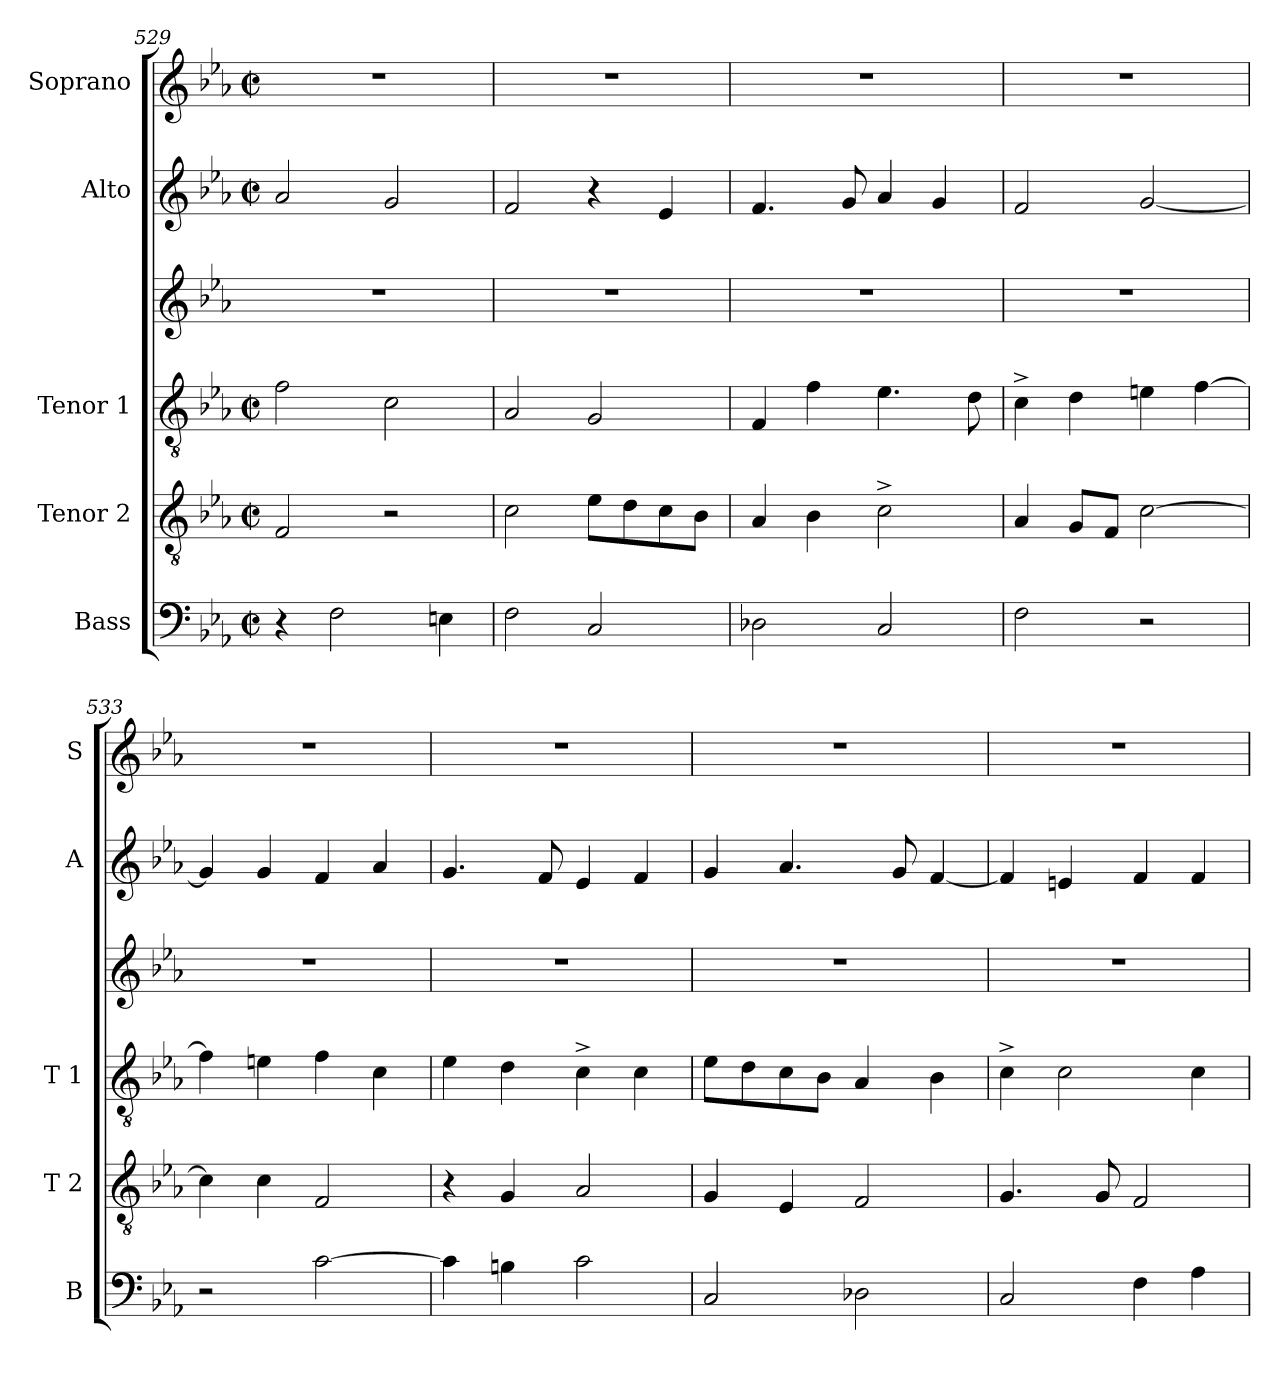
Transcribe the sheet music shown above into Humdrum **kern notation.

**kern	**kern	**kern	**kern	**kern	**kern
*part6	*part5	*part4	*part3	*part2	*part1
*staff6	*staff5	*staff4	*staff3	*staff2	*staff1
*I"Bass	*I"Tenor 2	*I"Tenor 1	*	*I"Alto	*I"Soprano
*I'B	*I'T 2	*I'T 1	*	*I'A	*I'S
*clefF4	*clefGv2	*clefGv2	*clefG2	*clefG2	*clefG2
*k[b-e-a-]	*k[b-e-a-]	*k[b-e-a-]	*k[b-e-a-]	*k[b-e-a-]	*k[b-e-a-]
*E-:	*E-:	*E-:	*E-:	*E-:	*E-:
*M2/2	*M2/2	*M2/2	*	*M2/2	*M2/2
*met(c|)	*met(c|)	*met(c|)	*	*met(c|)	*met(c|)
=529	=529	=529	=529	=529	=529
4r	2F/	2f\	1r	2a-/	1r
2F\	.	.	.	.	.
.	2r	2c\	.	2g/	.
4En\	.	.	.	.	.
=530	=530	=530	=530	=530	=530
2F\	2c\	2A-/	1r	2f/	1r
2C/	8e-\L	2G/	.	4r	.
.	8d\	.	.	.	.
.	8c\	.	.	4e-/	.
.	8B-\J	.	.	.	.
=531	=531	=531	=531	=531	=531
2D-X\	4A-/	4F/	1r	4.f/	1r
.	4B-\	4f\	.	.	.
.	.	.	.	8g/	.
2C/	2c^>\	4.e-\	.	4a-/	.
.	.	.	.	4g/	.
.	.	8d\	.	.	.
!!LO:LB:g=z
=532	=532	=532	=532	=532	=532
2F\	4A-/	4c^>\	1r	2f/	1r
.	8G/L	4d\	.	.	.
.	8F/J	.	.	.	.
2r	[>2c\	4en\	.	[<2g/	.
.	.	[>4f\	.	.	.
=533	=533	=533	=533	=533	=533
2r	4c\]	4f\]	1r	4g/]	1r
.	4c\	4en\	.	4g/	.
[>2c\	2F/	4f\	.	4f/	.
.	.	4c\	.	4a-/	.
=534	=534	=534	=534	=534	=534
4c\]	4r	4e-\	1r	4.g/	1r
4Bn\	4G/	4d\	.	.	.
.	.	.	.	8f/	.
2c\	2A-/	4c^>\	.	4e-/	.
.	.	4c\	.	4f/	.
=535	=535	=535	=535	=535	=535
2C/	4G/	8e-\L	1r	4g/	1r
.	.	8d\	.	.	.
.	4E-/	8c\	.	4.a-/	.
.	.	8B-\J	.	.	.
2D-X\	2F/	4A-/	.	.	.
.	.	.	.	8g/	.
.	.	4B-\	.	[<4f/	.
=536	=536	=536	=536	=536	=536
2C/	4.G/	4c^>\	1r	4f/]	1r
.	.	2c\	.	4en/	.
.	8G/	.	.	.	.
4F\	2F/	.	.	4f/	.
4A-\	.	4c\	.	4f/	.
=	=	=	=	=	=
*-	*-	*-	*-	*-	*-
